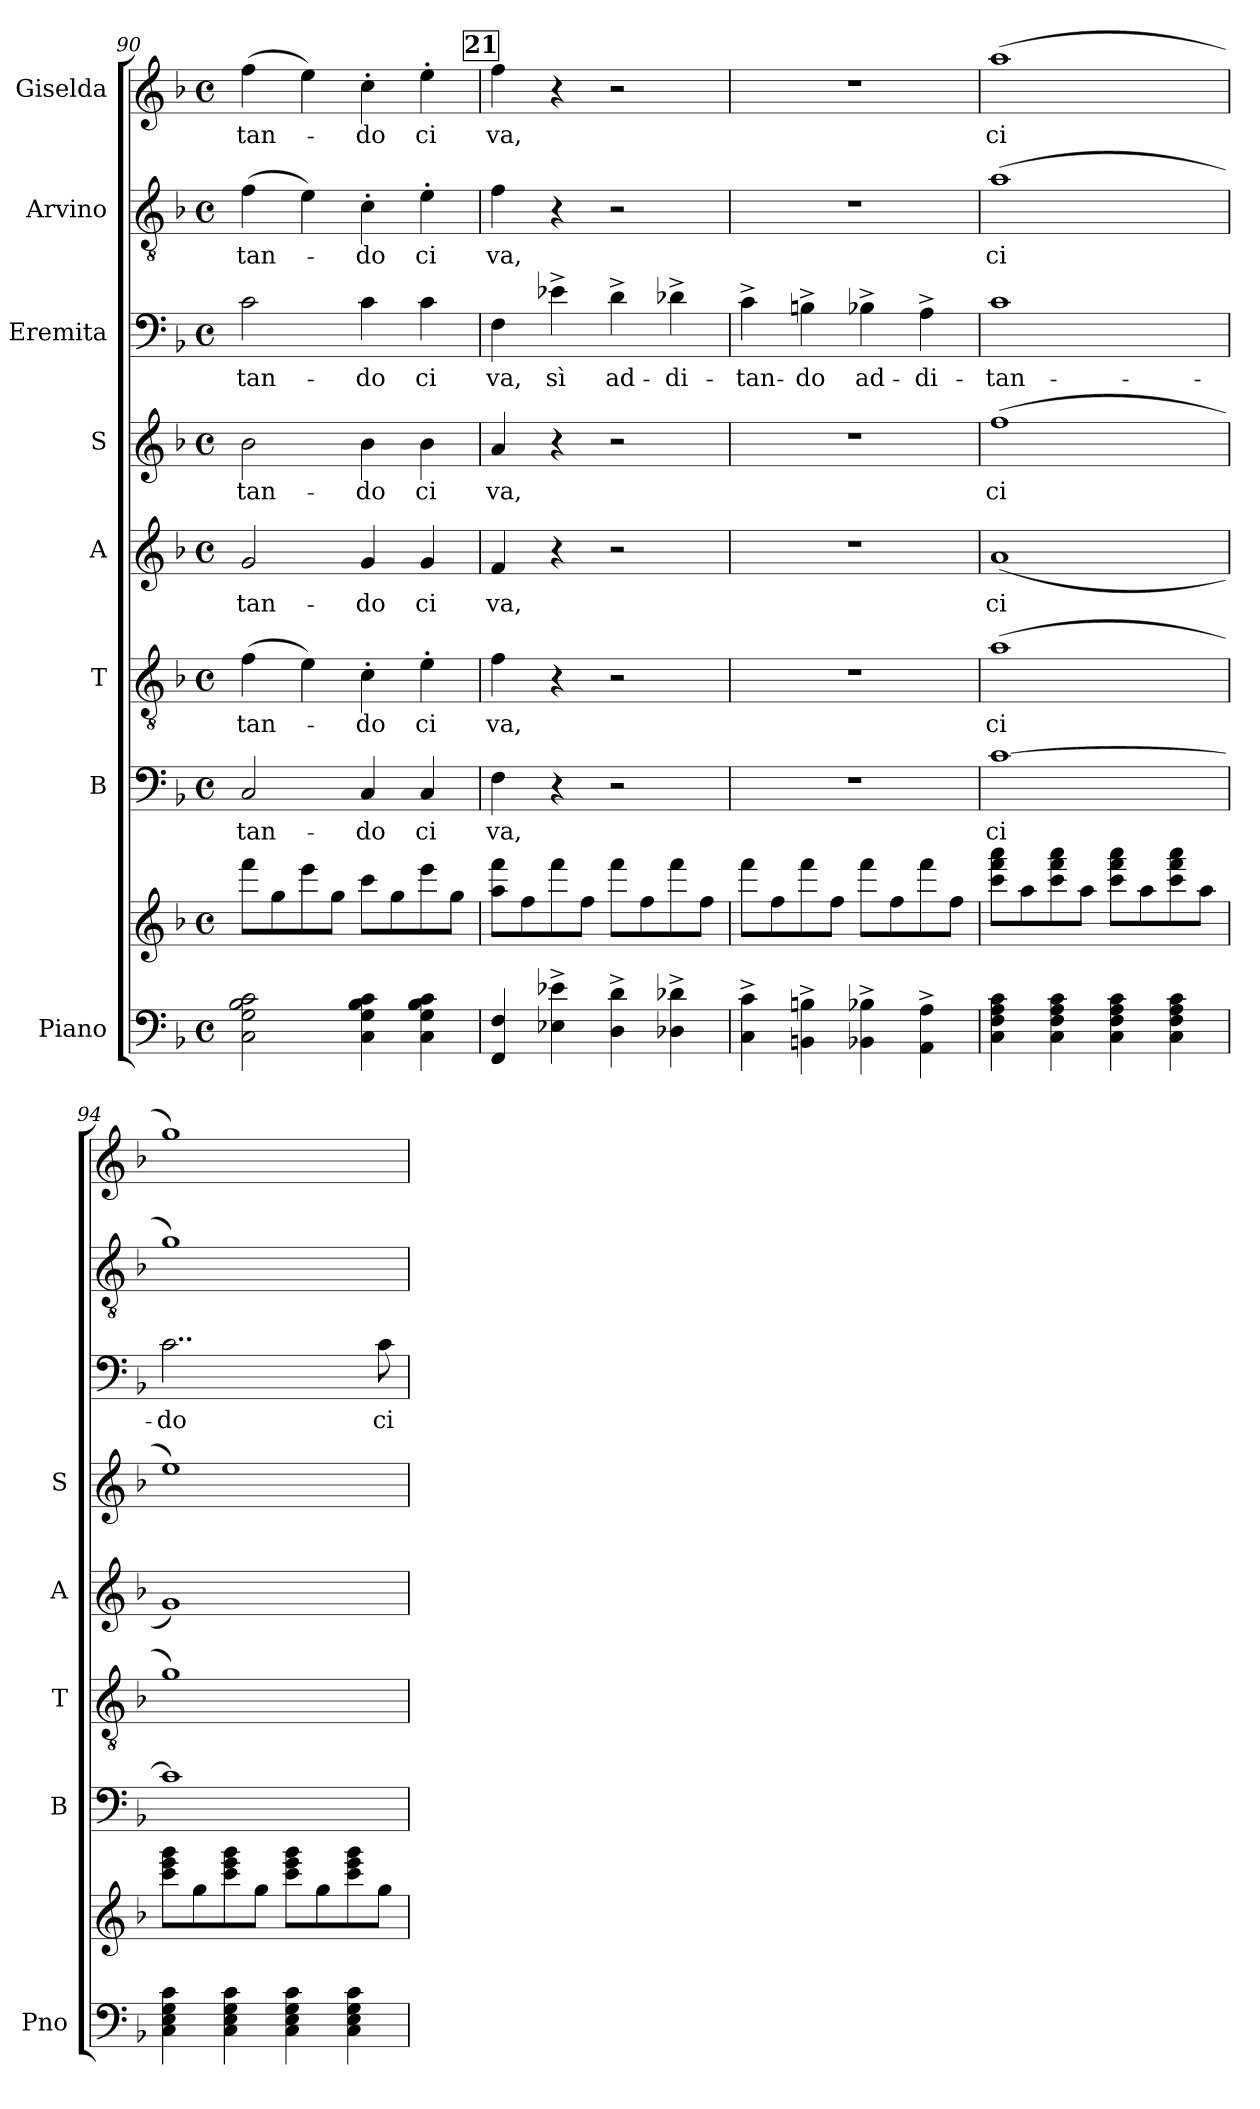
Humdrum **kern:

**kern	**kern	**kern	**text	**kern	**text	**kern	**text	**kern	**text	**kern	**text	**kern	**text	**kern	**text
*part8	*part8	*part7	*part7	*part6	*part6	*part5	*part5	*part4	*part4	*part3	*part3	*part2	*part2	*part1	*part1
*staff9	*staff8	*staff7	*staff7	*staff6	*staff6	*staff5	*staff5	*staff4	*staff4	*staff3	*staff3	*staff2	*staff2	*staff1	*staff1
*I"Piano	*	*I"B	*	*I"T	*	*I"A	*	*I"S	*	*I"Eremita	*	*I"Arvino	*	*I"Giselda	*
*I'Pno	*	*I'B	*	*I'T	*	*I'A	*	*I'S	*	*	*	*	*	*	*
*clefF4	*clefG2	*clefF4	*	*clefGv2	*	*clefG2	*	*clefG2	*	*clefF4	*	*clefGv2	*	*clefG2	*
*k[b-]	*k[b-]	*k[b-]	*	*k[b-]	*	*k[b-]	*	*k[b-]	*	*k[b-]	*	*k[b-]	*	*k[b-]	*
*M4/4	*M4/4	*M4/4	*	*M4/4	*	*M4/4	*	*M4/4	*	*M4/4	*	*M4/4	*	*M4/4	*
*met(c)	*met(c)	*met(c)	*	*met(c)	*	*met(c)	*	*met(c)	*	*met(c)	*	*met(c)	*	*met(c)	*
=90	=90	=90	=90	=90	=90	=90	=90	=90	=90	=90	=90	=90	=90	=90	=90
2C\ 2G\ 2B-\ 2c\	8fff\L	2C/	-tan-	(4f\	-tan-	2g/	-tan-	2b-\	-tan-	2c\	-tan-	(4f\	-tan-	(4ff\	-tan-
.	8gg\	.	.	.	.	.	.	.	.	.	.	.	.	.	.
.	8eee\	.	.	4e\)	.	.	.	.	.	.	.	4e\)	.	4ee\)	.
.	8gg\J	.	.	.	.	.	.	.	.	.	.	.	.	.	.
4C\ 4G\ 4B-\ 4c\	8ccc\L	4C/	-do	4c'\	-do	4g/	-do	4b-\	-do	4c\	-do	4c'\	-do	4cc'\	-do
.	8gg\	.	.	.	.	.	.	.	.	.	.	.	.	.	.
4C\ 4G\ 4B-\ 4c\	8eee\	4C/	ci	4e'\	ci	4g/	ci	4b-\	ci	4c\	ci	4e'\	ci	4ee'\	ci
.	8gg\J	.	.	.	.	.	.	.	.	.	.	.	.	.	.
!!LO:REH:place=s1:a:B:fs=14:t=21
=91	=91	=91	=91	=91	=91	=91	=91	=91	=91	=91	=91	=91	=91	=91	=91
4FF/ 4F/	8aa\ 8fff\L	4F\	va,	4f\	va,	4f/	va,	4a/	va,	4F\	va,	4f\	va,	4ff\	va,
.	8ff\	.	.	.	.	.	.	.	.	.	.	.	.	.	.
4E-X\^ 4e-X\^	8fff\	4r	.	4r	.	4r	.	4r	.	4e-X^\	sì	4r	.	4r	.
.	8ff\J	.	.	.	.	.	.	.	.	.	.	.	.	.	.
4D\^ 4d\^	8fff\L	2r	.	2r	.	2r	.	2r	.	4d^\	ad-	2r	.	2r	.
.	8ff\	.	.	.	.	.	.	.	.	.	.	.	.	.	.
4D-X\^ 4d-X\^	8fff\	.	.	.	.	.	.	.	.	4d-X^\	-di-	.	.	.	.
.	8ff\J	.	.	.	.	.	.	.	.	.	.	.	.	.	.
!!LO:PB:g=z
=92	=92	=92	=92	=92	=92	=92	=92	=92	=92	=92	=92	=92	=92	=92	=92
4C\^ 4c\^	8fff\L	1r	.	1r	.	1r	.	1r	.	4c^\	-tan-	1r	.	1r	.
.	8ff\	.	.	.	.	.	.	.	.	.	.	.	.	.	.
4BBn\^ 4Bn\^	8fff\	.	.	.	.	.	.	.	.	4Bn^\	-do	.	.	.	.
.	8ff\J	.	.	.	.	.	.	.	.	.	.	.	.	.	.
4BB-X\^ 4B-X\^	8fff\L	.	.	.	.	.	.	.	.	4B-X^\	ad-	.	.	.	.
.	8ff\	.	.	.	.	.	.	.	.	.	.	.	.	.	.
4AA\^ 4A\^	8fff\	.	.	.	.	.	.	.	.	4A^\	-di-	.	.	.	.
.	8ff\J	.	.	.	.	.	.	.	.	.	.	.	.	.	.
=93	=93	=93	=93	=93	=93	=93	=93	=93	=93	=93	=93	=93	=93	=93	=93
4C\ 4F\ 4A\ 4c\	8ccc\ 8fff\ 8aaa\L	[1c	ci	(1a	ci	(>1a	ci	(1ff	ci	1c	-tan-	(1a	ci	(1aa	ci
.	8aa\	.	.	.	.	.	.	.	.	.	.	.	.	.	.
4C\ 4F\ 4A\ 4c\	8ccc\ 8fff\ 8aaa\	.	.	.	.	.	.	.	.	.	.	.	.	.	.
.	8aa\J	.	.	.	.	.	.	.	.	.	.	.	.	.	.
4C\ 4F\ 4A\ 4c\	8ccc\ 8fff\ 8aaa\L	.	.	.	.	.	.	.	.	.	.	.	.	.	.
.	8aa\	.	.	.	.	.	.	.	.	.	.	.	.	.	.
4C\ 4F\ 4A\ 4c\	8ccc\ 8fff\ 8aaa\	.	.	.	.	.	.	.	.	.	.	.	.	.	.
.	8aa\J	.	.	.	.	.	.	.	.	.	.	.	.	.	.
=94	=94	=94	=94	=94	=94	=94	=94	=94	=94	=94	=94	=94	=94	=94	=94
4C\ 4E\ 4G\ 4c\	8ccc\ 8eee\ 8ggg\L	1c]	.	1g)	.	1g)	.	1ee)	.	2..c\	-do	1g)	.	1gg)	.
.	8gg\	.	.	.	.	.	.	.	.	.	.	.	.	.	.
4C\ 4E\ 4G\ 4c\	8ccc\ 8eee\ 8ggg\	.	.	.	.	.	.	.	.	.	.	.	.	.	.
.	8gg\J	.	.	.	.	.	.	.	.	.	.	.	.	.	.
4C\ 4E\ 4G\ 4c\	8ccc\ 8eee\ 8ggg\L	.	.	.	.	.	.	.	.	.	.	.	.	.	.
.	8gg\	.	.	.	.	.	.	.	.	.	.	.	.	.	.
4C\ 4E\ 4G\ 4c\	8ccc\ 8eee\ 8ggg\	.	.	.	.	.	.	.	.	.	.	.	.	.	.
.	8gg\J	.	.	.	.	.	.	.	.	8c\	ci	.	.	.	.
=	=	=	=	=	=	=	=	=	=	=	=	=	=	=	=
*-	*-	*-	*-	*-	*-	*-	*-	*-	*-	*-	*-	*-	*-	*-	*-
